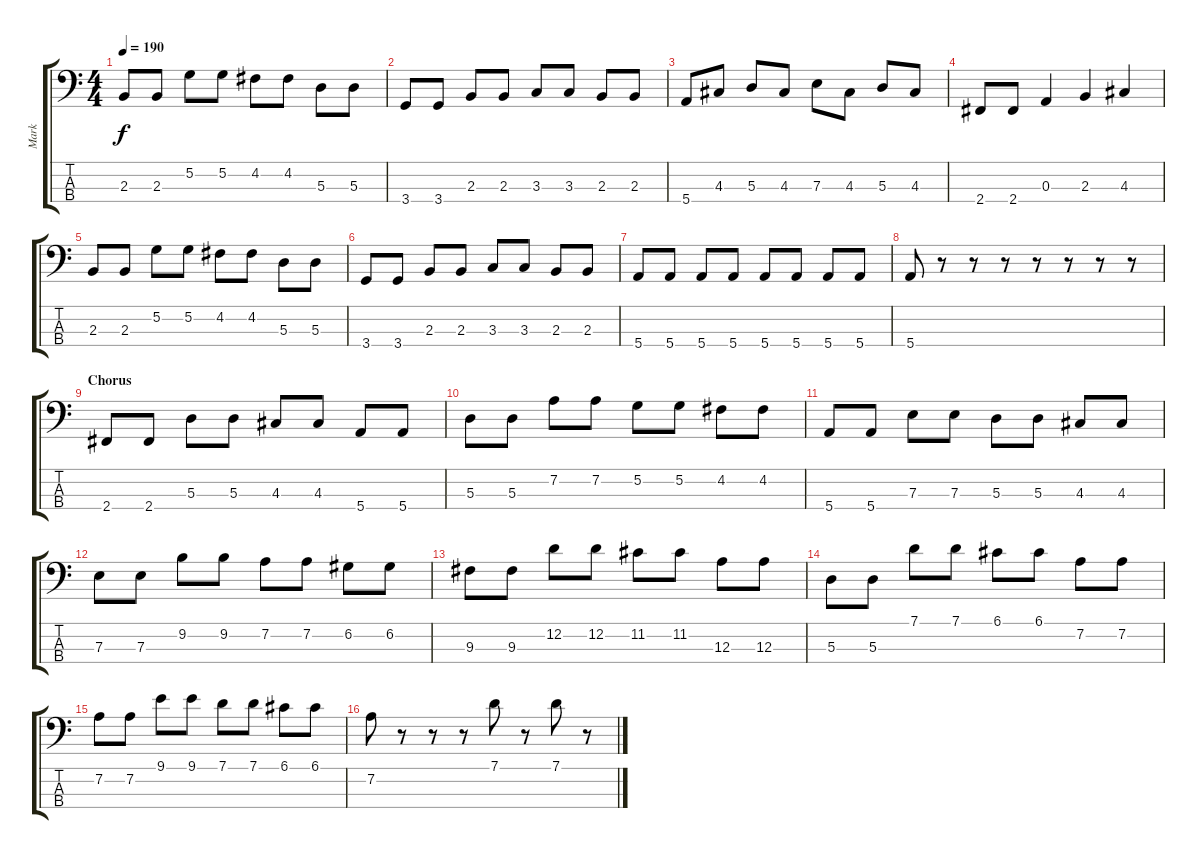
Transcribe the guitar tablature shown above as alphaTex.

\track ("Mark" "Mark") {instrument electricbasspick}
\staff {score tabs}
\tuning (G2 D2 A1 E1) {hide}
\ts (4 4)
\tempo 190
\clef f4
\ks c
2.3.8{dy f} 2.3.8 5.2.8 5.2.8 4.2.8 4.2.8 5.3.8 5.3.8 |
3.4.8 3.4.8 2.3.8 2.3.8 3.3.8 3.3.8 2.3.8 2.3.8 |
5.4.8 4.3.8 5.3.8 4.3.8 7.3.8 4.3.8 5.3.8 4.3.8 |
2.4.8 2.4.8 0.3.4 2.3.4 4.3.4 |
2.3.8 2.3.8 5.2.8 5.2.8 4.2.8 4.2.8 5.3.8 5.3.8 |
3.4.8 3.4.8 2.3.8 2.3.8 3.3.8 3.3.8 2.3.8 2.3.8 |
5.4.8 5.4.8 5.4.8 5.4.8 5.4.8 5.4.8 5.4.8 5.4.8 |
5.4.8 r.8 r.8 r.8 r.8 r.8 r.8 r.8 |
\section ("" "Chorus")
2.4.8 2.4.8 5.3.8 5.3.8 4.3.8 4.3.8 5.4.8 5.4.8 |
5.3.8 5.3.8 7.2.8 7.2.8 5.2.8 5.2.8 4.2.8 4.2.8 |
5.4.8 5.4.8 7.3.8 7.3.8 5.3.8 5.3.8 4.3.8 4.3.8 |
7.3.8 7.3.8 9.2.8 9.2.8 7.2.8 7.2.8 6.2.8 6.2.8 |
9.3.8 9.3.8 12.2.8 12.2.8 11.2.8 11.2.8 12.3.8 12.3.8 |
5.3.8 5.3.8 7.1.8 7.1.8 6.1.8 6.1.8 7.2.8 7.2.8 |
7.2.8 7.2.8 9.1.8 9.1.8 7.1.8 7.1.8 6.1.8 6.1.8 |
7.2.8 r.8 r.8 r.8 7.1.8 r.8 7.1.8 r.8
